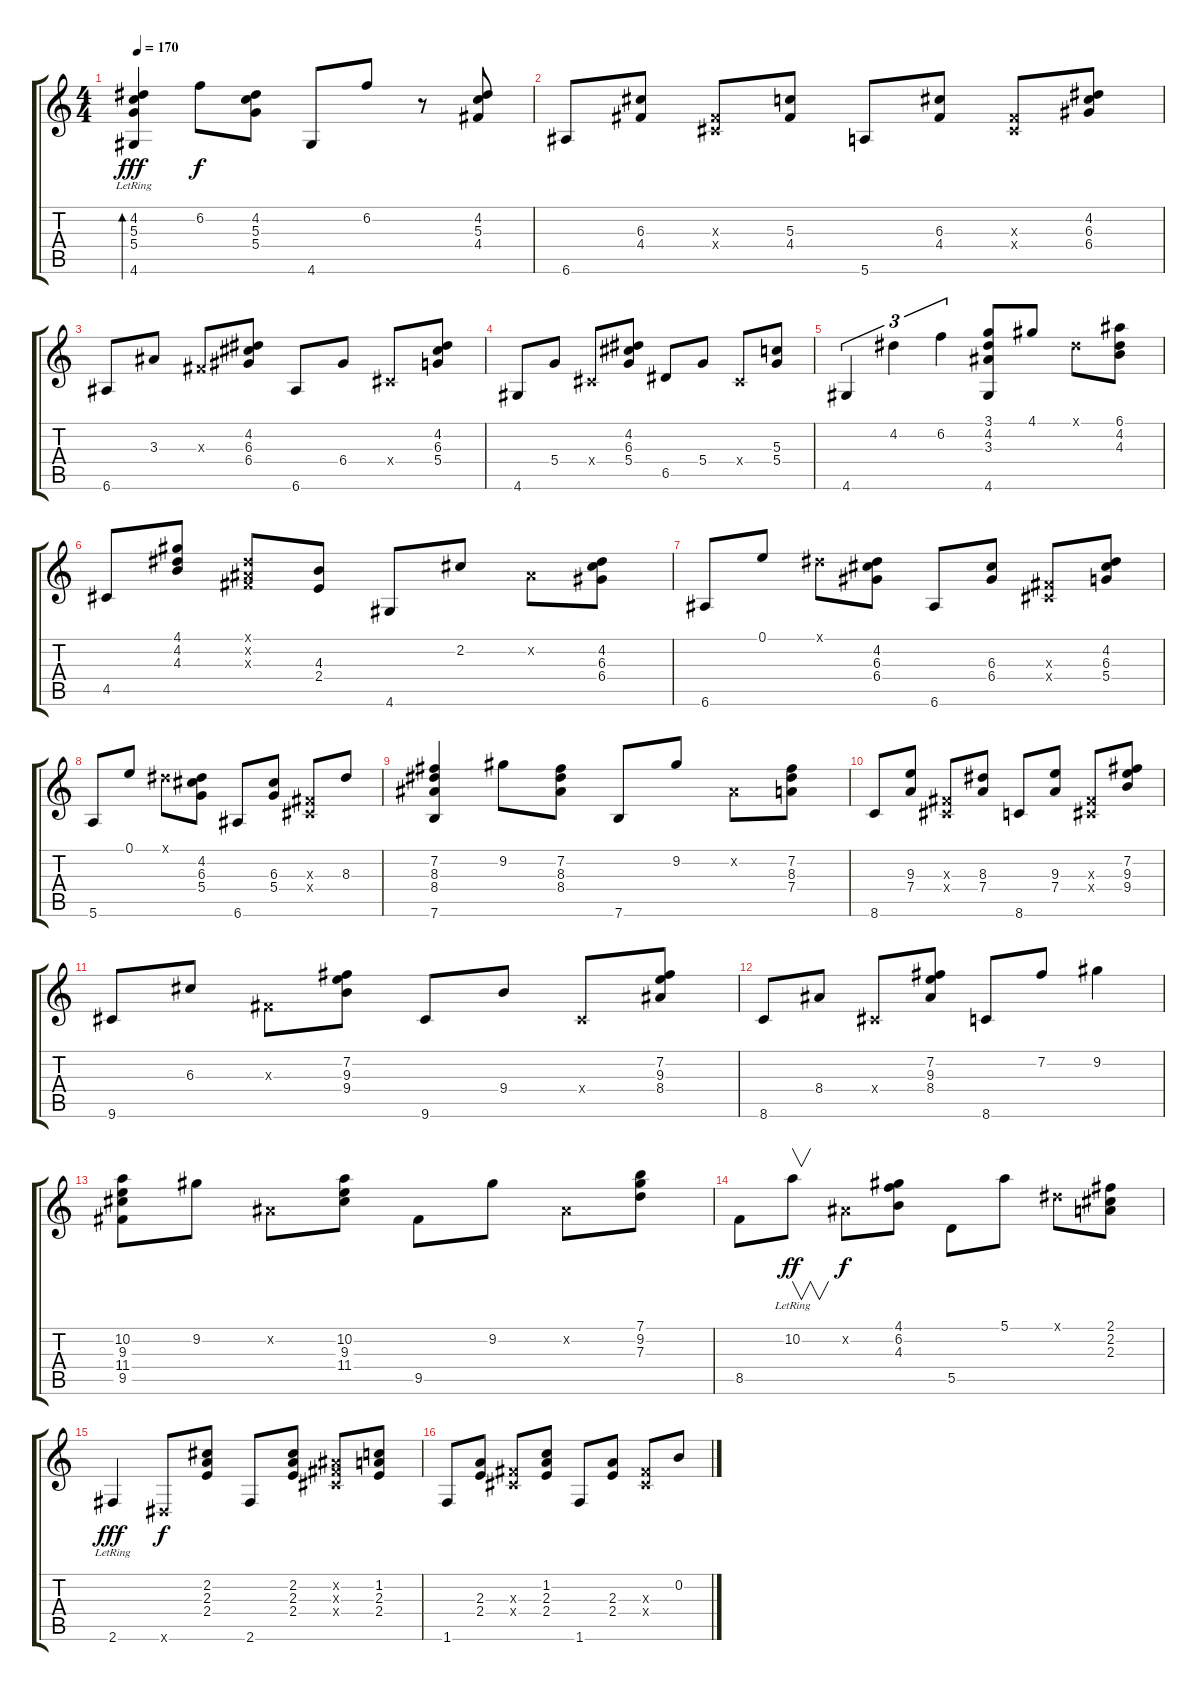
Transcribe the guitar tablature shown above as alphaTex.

\track "" {instrument electricbasspick}
\staff {score tabs}
\tuning (E4 B3 G3 D3 A2 E2) {hide}
\ts (4 4)
\tempo 170
\clef g2
\ks c
(4.2 5.3 5.4 4.6{lr}).4{bd 240 dy fff} 6.2.8{dy f} (4.2 5.3 5.4).8 4.6.8 6.2.8 r.8 (4.2 5.3 4.4).8 |
6.6.8 (6.3 4.4).8 (-1.3{x} -1.4{x}).8 (5.3 4.4).8 5.6.8 (6.3 4.4).8 (-1.3{x} -1.4{x}).8 (4.2 6.3 6.4).8 |
6.6.8 3.3.8 -1.3{x}.8 (4.2 6.3 6.4).8 6.6.8 6.4.8 -1.4{x}.8 (4.2 6.3 5.4).8 |
4.6.8 5.4.8 -1.4{x}.8 (4.2 6.3 5.4).8 6.5.8 5.4.8 -1.4{x}.8 (5.3 5.4).8 |
4.6.4{tu (3 2)} 4.2.4{tu (3 2)} 6.2.4{tu (3 2)} (3.1 4.2 3.3 4.6).8 4.1.8 -1.1{x}.8 (6.1 4.2 4.3).8 |
4.5.8 (4.1 4.2 4.3).8 (-1.1{x} -1.2{x} -1.3{x}).8 (4.3 2.4).8 4.6.8 2.2.8 -1.2{x}.8 (4.2 6.3 6.4).8 |
6.6.8 0.1.8 -1.1{x}.8 (4.2 6.3 6.4).8 6.6.8 (6.3 6.4).8 (-1.3{x} -1.4{x}).8 (4.2 6.3 5.4).8 |
5.6.8 0.1.8 -1.1{x}.8 (4.2 6.3 5.4).8 6.6.8 (6.3 5.4).8 (-1.3{x} -1.4{x}).8 8.3.8 |
(7.2 8.3 8.4 7.6).4 9.2.8 (7.2 8.3 8.4).8 7.6.8 9.2.8 -1.2{x}.8 (7.2 8.3 7.4).8 |
8.6.8 (9.3 7.4).8 (-1.3{x} -1.4{x}).8 (8.3 7.4).8 8.6.8 (9.3 7.4).8 (-1.3{x} -1.4{x}).8 (7.2 9.3 9.4).8 |
9.6.8 6.3.8 -1.3{x}.8 (7.2 9.3 9.4).8 9.6.8 9.4.8 -1.4{x}.8 (7.2 9.3 8.4).8 |
8.6.8 8.4.8 -1.4{x}.8 (7.2 9.3 8.4).8 8.6.8 7.2.8 9.2.4 |
(10.2 9.3 11.4 9.5).8 9.2.8 -1.2{x}.8 (10.2 9.3 11.4).8 9.5.8 9.2.8 -1.2{x}.8 (7.1 9.2 7.3).8 |
8.5.8 10.2{lr}.8{v dy ff} -1.2{x}.8{dy f} (4.1 6.2 4.3).8 5.5.8 5.1.8 -1.1{x}.8 (2.1 2.2 2.3).8 |
2.6{lr}.4{dy fff} -1.6{x}.8{dy f} (2.2 2.3 2.4).8 2.6.8 (2.2 2.3 2.4).8 (-1.2{x} -1.3{x} -1.4{x}).8 (1.2 2.3 2.4).8 |
1.6.8 (2.3 2.4).8 (-1.3{x} -1.4{x}).8 (1.2 2.3 2.4).8 1.6.8 (2.3 2.4).8 (-1.3{x} -1.4{x}).8 0.2.8
